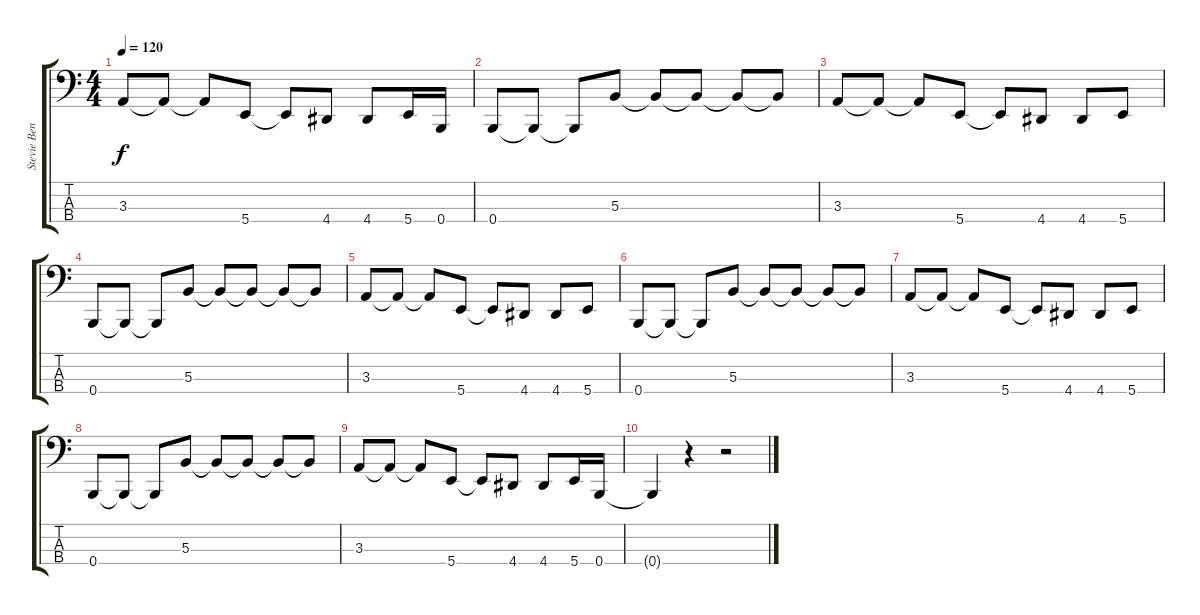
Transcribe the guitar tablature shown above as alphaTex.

\track ("Stevie Benton" "Stevie Ben") {instrument slapbass1}
\staff {score tabs}
\tuning (E2 B1 Gb1 B0) {hide}
\ts (4 4)
\tempo 120
\clef f4
\ks c
3.3.8{dy f} 3.3{t}.8 3.3{t}.8 5.4.8 5.4{t}.8 4.4.8 4.4.8 5.4.16 0.4.16 |
0.4.8 0.4{t}.8 0.4{t}.8 5.3.8 5.3{t}.8 5.3{t}.8 5.3{t}.8 5.3{t}.8 |
3.3.8 3.3{t}.8 3.3{t}.8 5.4.8 5.4{t}.8 4.4.8 4.4.8 5.4.8 |
0.4.8 0.4{t}.8 0.4{t}.8 5.3.8 5.3{t}.8 5.3{t}.8 5.3{t}.8 5.3{t}.8 |
3.3.8 3.3{t}.8 3.3{t}.8 5.4.8 5.4{t}.8 4.4.8 4.4.8 5.4.8 |
0.4.8 0.4{t}.8 0.4{t}.8 5.3.8 5.3{t}.8 5.3{t}.8 5.3{t}.8 5.3{t}.8 |
3.3.8 3.3{t}.8 3.3{t}.8 5.4.8 5.4{t}.8 4.4.8 4.4.8 5.4.8 |
0.4.8 0.4{t}.8 0.4{t}.8 5.3.8 5.3{t}.8 5.3{t}.8 5.3{t}.8 5.3{t}.8 |
3.3.8 3.3{t}.8 3.3{t}.8 5.4.8 5.4{t}.8 4.4.8 4.4.8 5.4.16 0.4.16 |
0.4{t}.4 r.4 r.2
